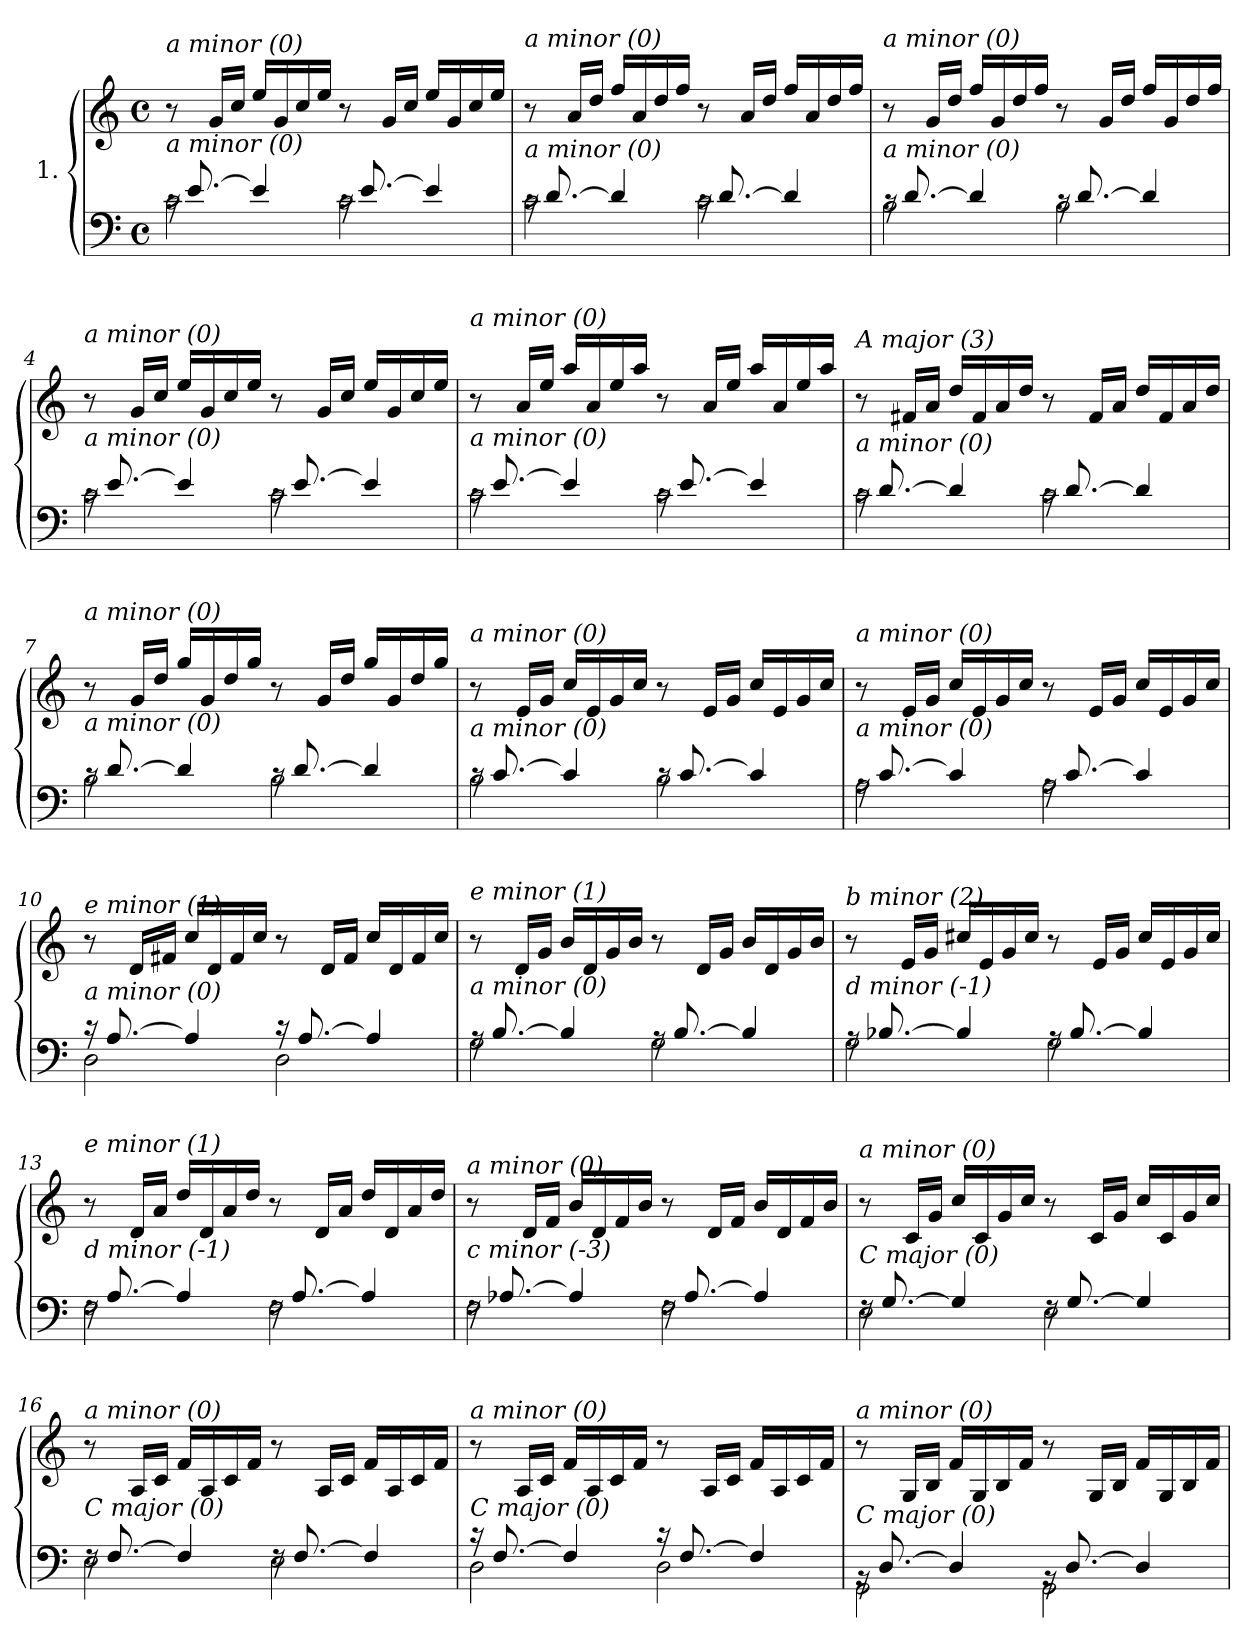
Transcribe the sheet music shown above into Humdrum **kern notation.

**kern	**kern
*part1	*part1
*staff2	*staff1
*I"1.	*
*clefF4	*clefG2
*k[]	*k[]
*M4/4	*M4/4
*met(c)	*met(c)
=1	=1
*^	*
!	!	!LO:TX:i:t=a minor (0)
!LO:TX:i:t=a minor (0)	!	!
16rc	2c\	8r
[8.e/	.	.
.	.	16g/LL
.	.	16cc/JJ
4e/]	.	16ee/LL
.	.	16g/
.	.	16cc/
.	.	16ee/JJ
16rc	2c\	8r
[8.e/	.	.
.	.	16g/LL
.	.	16cc/JJ
4e/]	.	16ee/LL
.	.	16g/
.	.	16cc/
.	.	16ee/JJ
=2	=2	=2
!	!	!LO:TX:i:t=a minor (0)
!LO:TX:i:t=a minor (0)	!	!
16rc	2c\	8r
[8.d/	.	.
.	.	16a/LL
.	.	16dd/JJ
4d/]	.	16ff/LL
.	.	16a/
.	.	16dd/
.	.	16ff/JJ
16rc	2c\	8r
[8.d/	.	.
.	.	16a/LL
.	.	16dd/JJ
4d/]	.	16ff/LL
.	.	16a/
.	.	16dd/
.	.	16ff/JJ
=3	=3	=3
!	!	!LO:TX:i:t=a minor (0)
!LO:TX:i:t=a minor (0)	!	!
16rc	2B\	8r
[8.d/	.	.
.	.	16g/LL
.	.	16dd/JJ
4d/]	.	16ff/LL
.	.	16g/
.	.	16dd/
.	.	16ff/JJ
16rc	2B\	8r
[8.d/	.	.
.	.	16g/LL
.	.	16dd/JJ
4d/]	.	16ff/LL
.	.	16g/
.	.	16dd/
.	.	16ff/JJ
!!LO:LB:g=z
=4	=4	=4
!	!	!LO:TX:i:t=a minor (0)
!LO:TX:i:t=a minor (0)	!	!
16rc	2c\	8r
[8.e/	.	.
.	.	16g/LL
.	.	16cc/JJ
4e/]	.	16ee/LL
.	.	16g/
.	.	16cc/
.	.	16ee/JJ
16rc	2c\	8r
[8.e/	.	.
.	.	16g/LL
.	.	16cc/JJ
4e/]	.	16ee/LL
.	.	16g/
.	.	16cc/
.	.	16ee/JJ
=5	=5	=5
!	!	!LO:TX:i:t=a minor (0)
!LO:TX:i:t=a minor (0)	!	!
16rc	2c\	8r
[8.e/	.	.
.	.	16a/LL
.	.	16ee/JJ
4e/]	.	16aa/LL
.	.	16a/
.	.	16ee/
.	.	16aa/JJ
16rc	2c\	8r
[8.e/	.	.
.	.	16a/LL
.	.	16ee/JJ
4e/]	.	16aa/LL
.	.	16a/
.	.	16ee/
.	.	16aa/JJ
=6	=6	=6
!	!	!LO:TX:i:t=A major (3)
!LO:TX:i:t=a minor (0)	!	!
16rc	2c\	8r
[8.d/	.	.
.	.	16f#X/LL
.	.	16a/JJ
4d/]	.	16dd/LL
.	.	16f#/
.	.	16a/
.	.	16dd/JJ
16rc	2c\	8r
[8.d/	.	.
.	.	16f#/LL
.	.	16a/JJ
4d/]	.	16dd/LL
.	.	16f#/
.	.	16a/
.	.	16dd/JJ
!!LO:LB:g=z
=7	=7	=7
!	!	!LO:TX:i:t=a minor (0)
!LO:TX:i:t=a minor (0)	!	!
16rc	2B\	8r
[8.d/	.	.
.	.	16g/LL
.	.	16dd/JJ
4d/]	.	16gg/LL
.	.	16g/
.	.	16dd/
.	.	16gg/JJ
16rc	2B\	8r
[8.d/	.	.
.	.	16g/LL
.	.	16dd/JJ
4d/]	.	16gg/LL
.	.	16g/
.	.	16dd/
.	.	16gg/JJ
=8	=8	=8
!	!	!LO:TX:i:t=a minor (0)
!LO:TX:i:t=a minor (0)	!	!
16rc	2B\	8r
[8.c/	.	.
.	.	16e/LL
.	.	16g/JJ
4c/]	.	16cc/LL
.	.	16e/
.	.	16g/
.	.	16cc/JJ
16rc	2B\	8r
[8.c/	.	.
.	.	16e/LL
.	.	16g/JJ
4c/]	.	16cc/LL
.	.	16e/
.	.	16g/
.	.	16cc/JJ
=9	=9	=9
!	!	!LO:TX:i:t=a minor (0)
!LO:TX:i:t=a minor (0)	!	!
16rA	2A\	8r
[8.c/	.	.
.	.	16e/LL
.	.	16g/JJ
4c/]	.	16cc/LL
.	.	16e/
.	.	16g/
.	.	16cc/JJ
16rA	2A\	8r
[8.c/	.	.
.	.	16e/LL
.	.	16g/JJ
4c/]	.	16cc/LL
.	.	16e/
.	.	16g/
.	.	16cc/JJ
!!LO:LB:g=z
=10	=10	=10
!	!	!LO:TX:i:t=e minor (1)
!LO:TX:i:t=a minor (0)	!	!
16r	2D\	8r
[8.A/	.	.
.	.	16d/LL
.	.	16f#X/JJ
4A/]	.	16cc/LL
.	.	16d/
.	.	16f#/
.	.	16cc/JJ
16r	2D\	8r
[8.A/	.	.
.	.	16d/LL
.	.	16f#/JJ
4A/]	.	16cc/LL
.	.	16d/
.	.	16f#/
.	.	16cc/JJ
=11	=11	=11
!	!	!LO:TX:i:t=e minor (1)
!LO:TX:i:t=a minor (0)	!	!
16rA	2G\	8r
[8.B/	.	.
.	.	16d/LL
.	.	16g/JJ
4B/]	.	16b/LL
.	.	16d/
.	.	16g/
.	.	16b/JJ
16rA	2G\	8r
[8.B/	.	.
.	.	16d/LL
.	.	16g/JJ
4B/]	.	16b/LL
.	.	16d/
.	.	16g/
.	.	16b/JJ
=12	=12	=12
!	!	!LO:TX:i:t=b minor (2)
!LO:TX:i:t=d minor (-1)	!	!
16rA	2G\	8r
[8.B-X/	.	.
.	.	16e/LL
.	.	16g/JJ
4B-/]	.	16cc#X/LL
.	.	16e/
.	.	16g/
.	.	16cc#/JJ
16rA	2G\	8r
[8.B-/	.	.
.	.	16e/LL
.	.	16g/JJ
4B-/]	.	16cc#/LL
.	.	16e/
.	.	16g/
.	.	16cc#/JJ
!!LO:LB:g=z
=13	=13	=13
!	!	!LO:TX:i:t=e minor (1)
!LO:TX:i:t=d minor (-1)	!	!
16rF	2F\	8r
[8.A/	.	.
.	.	16d/LL
.	.	16a/JJ
4A/]	.	16dd/LL
.	.	16d/
.	.	16a/
.	.	16dd/JJ
16rF	2F\	8r
[8.A/	.	.
.	.	16d/LL
.	.	16a/JJ
4A/]	.	16dd/LL
.	.	16d/
.	.	16a/
.	.	16dd/JJ
=14	=14	=14
!	!	!LO:TX:i:t=a minor (0)
!LO:TX:i:t=c minor (-3)	!	!
16rF	2F\	8r
[8.A-X/	.	.
.	.	16d/LL
.	.	16f/JJ
4A-/]	.	16b/LL
.	.	16d/
.	.	16f/
.	.	16b/JJ
16rF	2F\	8r
[8.A-/	.	.
.	.	16d/LL
.	.	16f/JJ
4A-/]	.	16b/LL
.	.	16d/
.	.	16f/
.	.	16b/JJ
=15	=15	=15
!	!	!LO:TX:i:t=a minor (0)
!LO:TX:i:t=C major (0)	!	!
16rF	2E\	8r
[8.G/	.	.
.	.	16c/LL
.	.	16g/JJ
4G/]	.	16cc/LL
.	.	16c/
.	.	16g/
.	.	16cc/JJ
16rF	2E\	8r
[8.G/	.	.
.	.	16c/LL
.	.	16g/JJ
4G/]	.	16cc/LL
.	.	16c/
.	.	16g/
.	.	16cc/JJ
!!LO:LB:g=z
=16	=16	=16
!	!	!LO:TX:i:t=a minor (0)
!LO:TX:i:t=C major (0)	!	!
16rF	2E\	8r
[8.F/	.	.
.	.	16A/LL
.	.	16c/JJ
4F/]	.	16f/LL
.	.	16A/
.	.	16c/
.	.	16f/JJ
16rF	2E\	8r
[8.F/	.	.
.	.	16A/LL
.	.	16c/JJ
4F/]	.	16f/LL
.	.	16A/
.	.	16c/
.	.	16f/JJ
=17	=17	=17
!	!	!LO:TX:i:t=a minor (0)
!LO:TX:i:t=C major (0)	!	!
16r	2D\	8r
[8.F/	.	.
.	.	16A/LL
.	.	16c/JJ
4F/]	.	16f/LL
.	.	16A/
.	.	16c/
.	.	16f/JJ
16r	2D\	8r
[8.F/	.	.
.	.	16A/LL
.	.	16c/JJ
4F/]	.	16f/LL
.	.	16A/
.	.	16c/
.	.	16f/JJ
=18	=18	=18
!	!	!LO:TX:i:t=a minor (0)
!LO:TX:i:t=C major (0)	!	!
16rBB	2GG\	8r
[8.D/	.	.
.	.	16G/LL
.	.	16B/JJ
4D/]	.	16f/LL
.	.	16G/
.	.	16B/
.	.	16f/JJ
16rBB	2GG\	8r
[8.D/	.	.
.	.	16G/LL
.	.	16B/JJ
4D/]	.	16f/LL
.	.	16G/
.	.	16B/
.	.	16f/JJ
*v	*v	*
=	=
*-	*-
